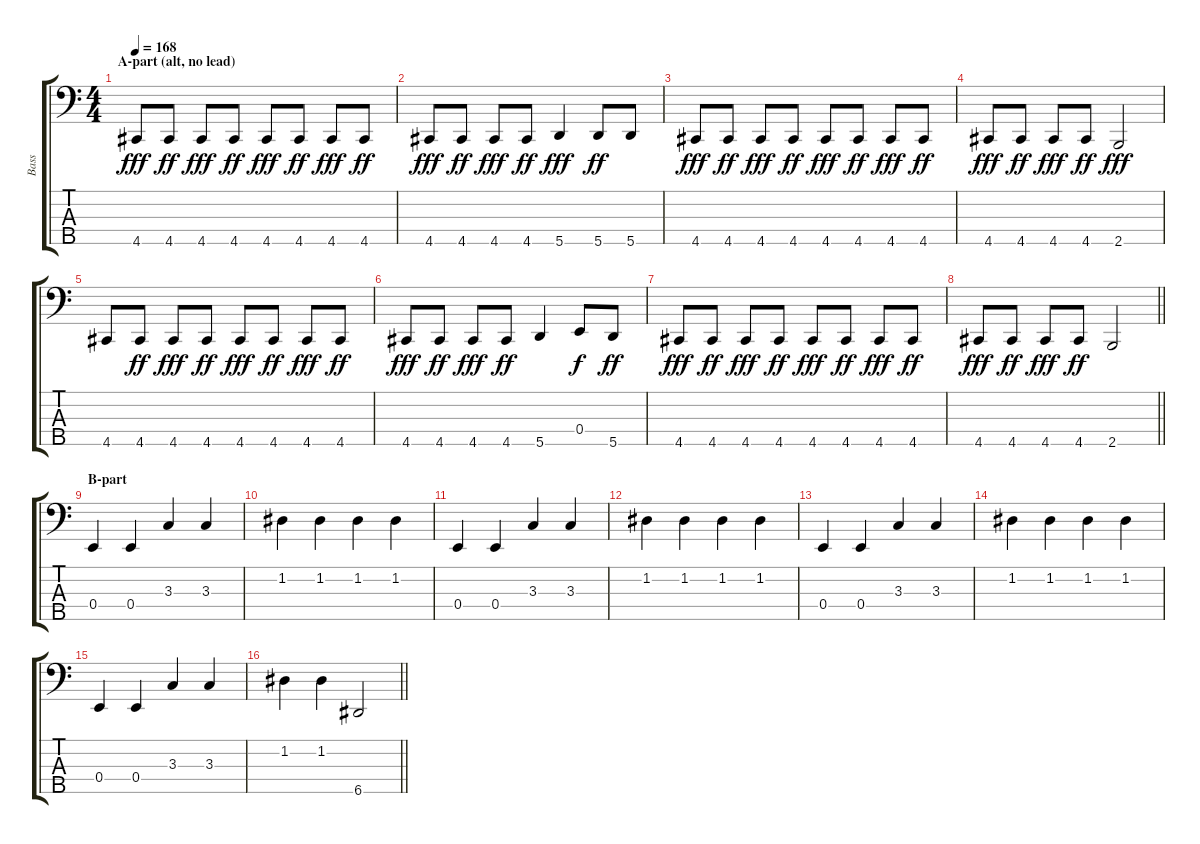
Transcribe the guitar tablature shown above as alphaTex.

\track ("Bass" "Bass") {instrument electricbasspick}
\staff {score tabs}
\tuning (G2 D2 A1 E1 A0) {hide}
\ts (4 4)
\section ("" "A-part (alt, no lead)")
\tempo 168
\clef f4
\ks c
4.5.8{dy fff} 4.5.8{dy ff} 4.5.8{dy fff} 4.5.8{dy ff} 4.5.8{dy fff} 4.5.8{dy ff} 4.5.8{dy fff} 4.5.8{dy ff} |
4.5.8{dy fff} 4.5.8{dy ff} 4.5.8{dy fff} 4.5.8{dy ff} 5.5.4{dy fff} 5.5.8{dy ff} 5.5.8 |
4.5.8{dy fff} 4.5.8{dy ff} 4.5.8{dy fff} 4.5.8{dy ff} 4.5.8{dy fff} 4.5.8{dy ff} 4.5.8{dy fff} 4.5.8{dy ff} |
4.5.8{dy fff} 4.5.8{dy ff} 4.5.8{dy fff} 4.5.8{dy ff} 2.5.2{dy fff} |
4.5.8 4.5.8{dy ff} 4.5.8{dy fff} 4.5.8{dy ff} 4.5.8{dy fff} 4.5.8{dy ff} 4.5.8{dy fff} 4.5.8{dy ff} |
4.5.8{dy fff} 4.5.8{dy ff} 4.5.8{dy fff} 4.5.8{dy ff} 5.5.4 0.4.8{dy f} 5.5.8{dy ff} |
4.5.8{dy fff} 4.5.8{dy ff} 4.5.8{dy fff} 4.5.8{dy ff} 4.5.8{dy fff} 4.5.8{dy ff} 4.5.8{dy fff} 4.5.8{dy ff} |
\barLineRight lightlight
4.5.8{dy fff} 4.5.8{dy ff} 4.5.8{dy fff} 4.5.8{dy ff} 2.5.2 |
\section ("" "B-part")
0.4.4 0.4.4 3.3.4 3.3.4 |
1.2.4 1.2.4 1.2.4 1.2.4 |
0.4.4 0.4.4 3.3.4 3.3.4 |
1.2.4 1.2.4 1.2.4 1.2.4 |
0.4.4 0.4.4 3.3.4 3.3.4 |
1.2.4 1.2.4 1.2.4 1.2.4 |
0.4.4 0.4.4 3.3.4 3.3.4 |
\barLineRight lightlight
1.2.4 1.2.4 6.5.2
